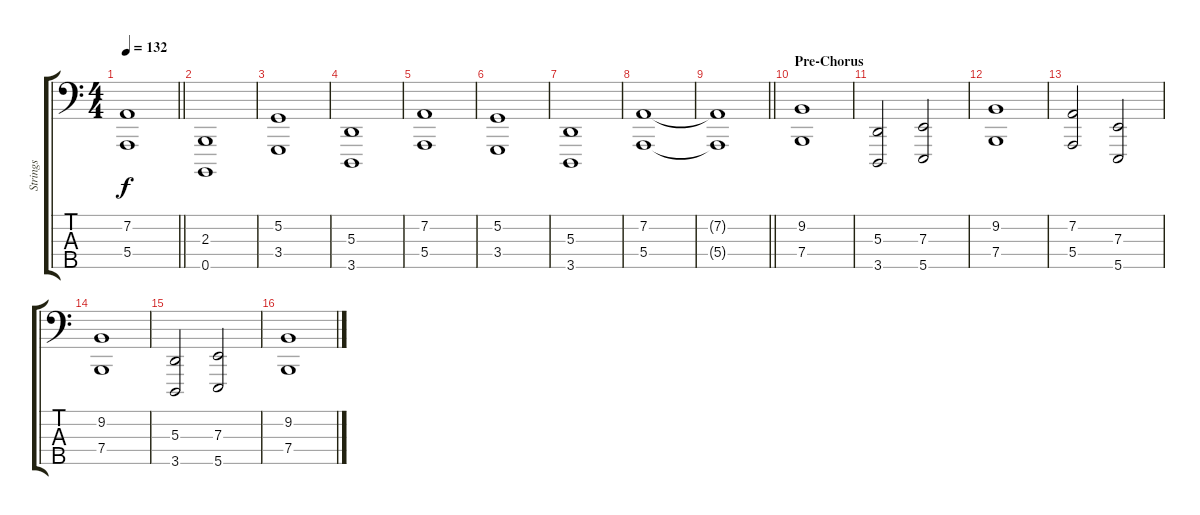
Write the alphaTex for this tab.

\track ("Strings" "Strings") {instrument stringensemble1}
\staff {score tabs}
\tuning (G2 D2 A1 E1 B0) {hide}
\ts (4 4)
\tempo 132
\clef f4
\barLineRight lightlight
\ks c
(7.2 5.4).1{dy f} |
\section ("" "")
(2.3 0.5).1 |
(5.2 3.4).1 |
(5.3 3.5).1 |
(7.2 5.4).1 |
(5.2 3.4).1 |
(5.3 3.5).1 |
(7.2 5.4).1 |
\barLineRight lightlight
(7.2{t} 5.4{t}).1 |
\section ("" "Pre-Chorus")
(9.2 7.4).1 |
(5.3 3.5).2 (7.3 5.5).2 |
(9.2 7.4).1 |
(7.2 5.4).2 (7.3 5.5).2 |
(9.2 7.4).1 |
(5.3 3.5).2 (7.3 5.5).2 |
(9.2 7.4).1
